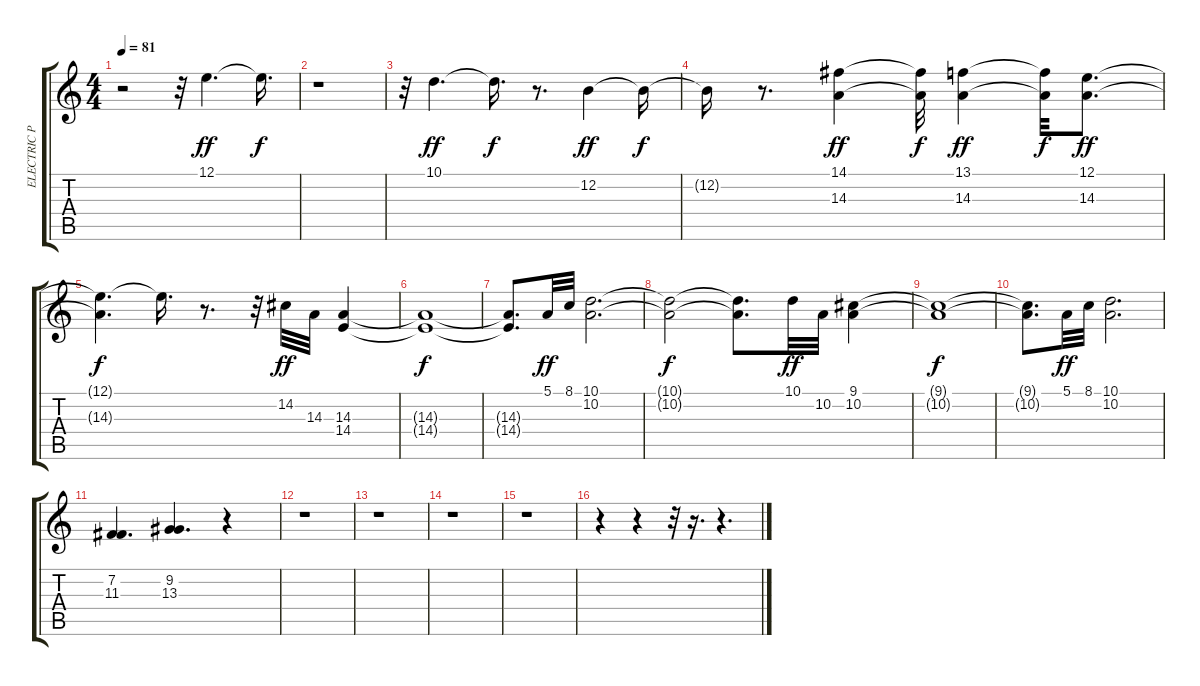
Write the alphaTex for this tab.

\track ("ELECTRIC PIANO4" "ELECTRIC P") {instrument honkytonkpiano}
\staff {score tabs}
\tuning (E4 B3 G3 D3 A2 E2) {hide}
\ts (4 4)
\tempo 81
\clef g2
\ks c
r.2{dy f} r.32 12.1.4{d dy ff} 12.1{t}.16{d dy f} |
r.1 |
r.32 10.1.4{d dy ff} 10.1{t}.16{d dy f} r.8{d} 12.2.4{dy ff} 12.2{t}.16{dy f} |
12.2{t}.16 r.8{d} (14.1 14.3).4{dy ff} (14.1{t} 14.3{t}).32{dy f} (13.1 14.3).4{dy ff} (13.1{t} 14.3{t}).32{dy f} (12.1 14.3).8{d dy ff} |
(12.1{t} 14.3{t}).4{d dy f} 12.1{t}.16{d} r.8{d} r.32 14.2.32{dy ff} 14.3.32 (14.3 14.4).4 |
(14.3{t} 14.4{t}).1{dy f} |
(14.3{t} 14.4{t}).8{d} 5.1.32{dy ff} 8.1.32 (10.1 10.2).2{d} |
(10.1{t} 10.2{t}).2{dy f} (10.1{t} 10.2{t}).8{d} 10.1.32{dy ff} 10.2.32 (9.1 10.2).4 |
(9.1{t} 10.2{t}).1{dy f} |
(9.1{t} 10.2{t}).8{d} 5.1.32{dy ff} 8.1.32 (10.1 10.2).2{d} |
(7.2 11.3).4{d} (9.2 13.3).4{d} r.4 |
r.1 |
r.1 |
r.1 |
r.1 |
r.4 r.4 r.32 r.16{d} r.4{d}
